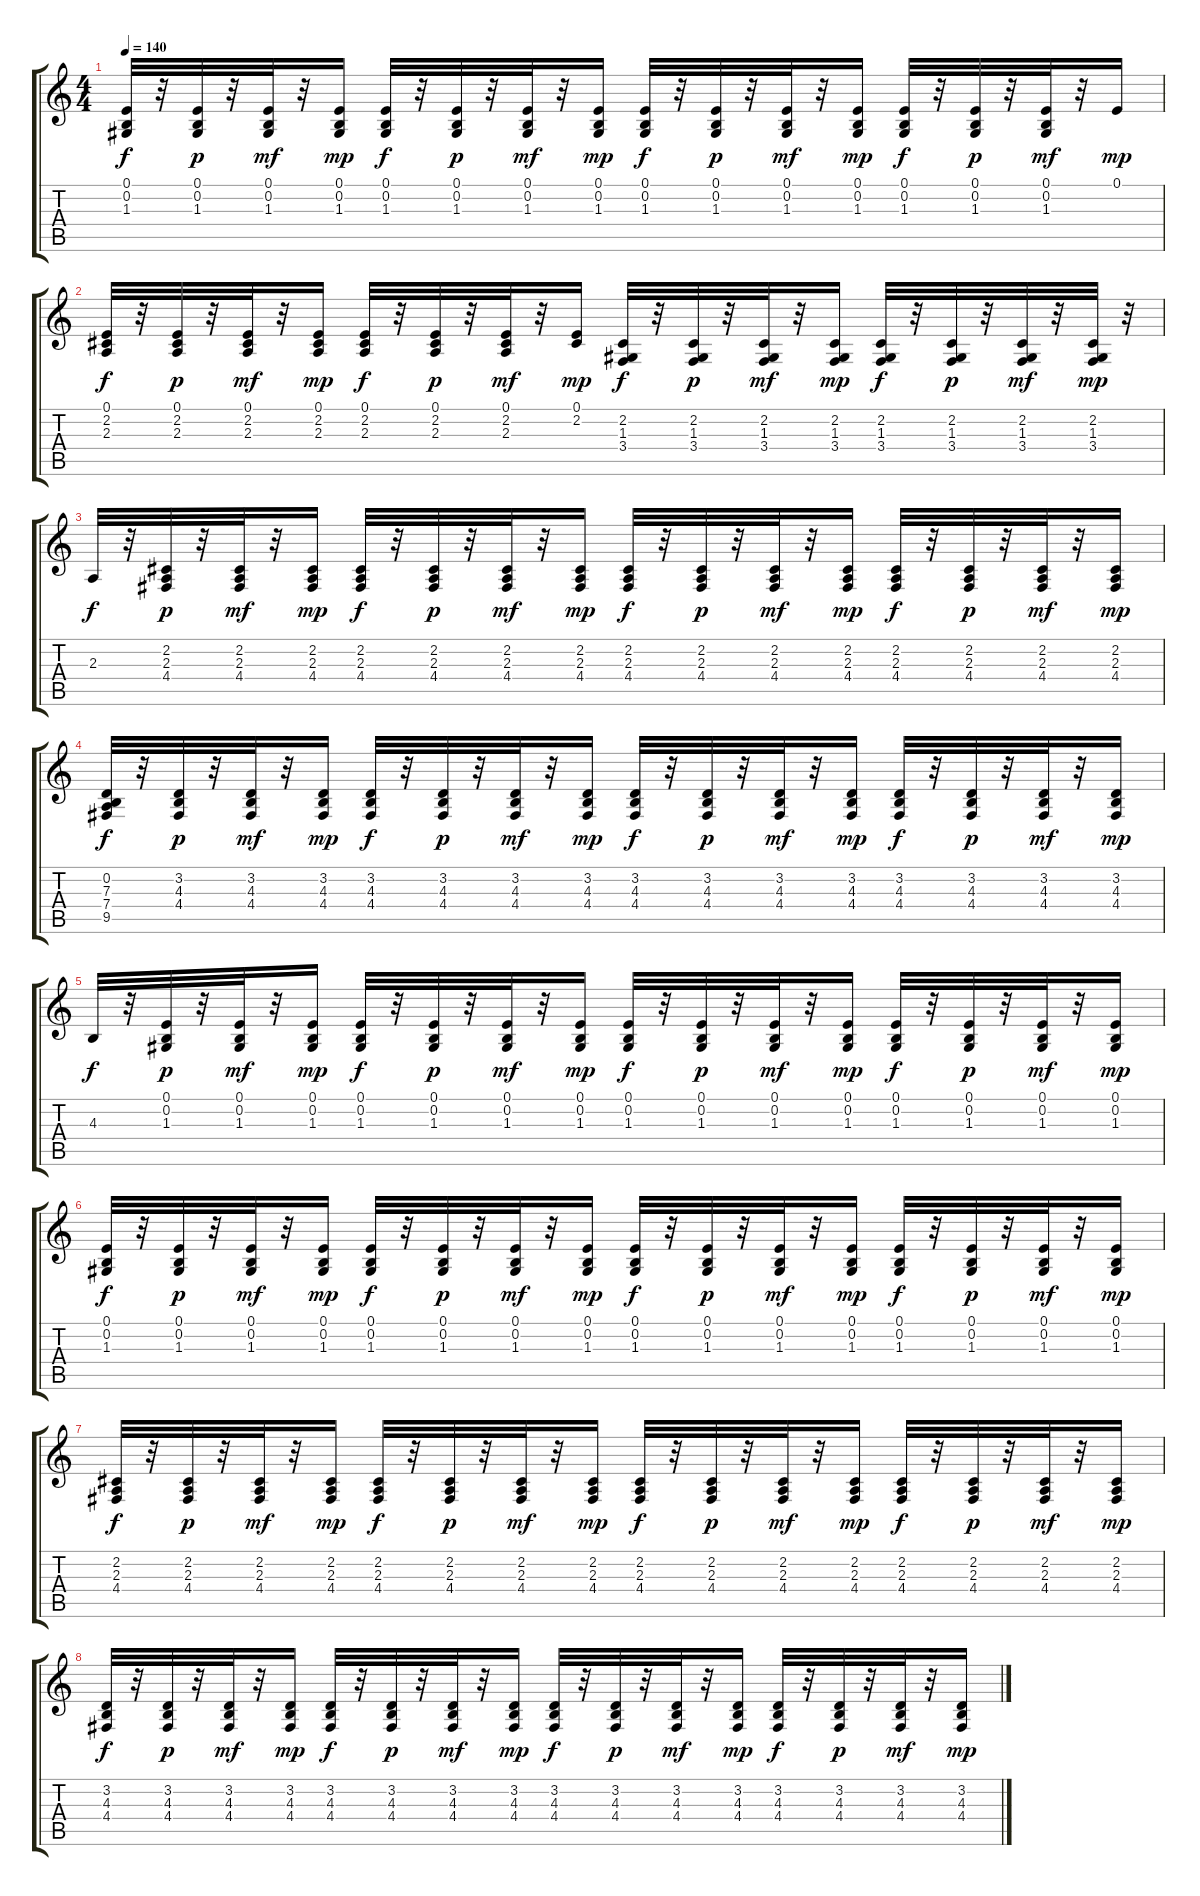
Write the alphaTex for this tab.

\track "" {instrument brightacousticpiano}
\staff {score tabs}
\tuning (E4 B3 G3 D3 A2 E2) {hide}
\ts (4 4)
\tempo 140
\clef g2
\ks c
(0.1 0.2 1.3).32{dy f} r.32 (0.1 0.2 1.3).32{dy p} r.32 (0.1 0.2 1.3).32{dy mf} r.32 (0.1 0.2 1.3).16{dy mp} (0.1 0.2 1.3).32{dy f} r.32 (0.1 0.2 1.3).32{dy p} r.32 (0.1 0.2 1.3).32{dy mf} r.32 (0.1 0.2 1.3).16{dy mp} (0.1 0.2 1.3).32{dy f} r.32 (0.1 0.2 1.3).32{dy p} r.32 (0.1 0.2 1.3).32{dy mf} r.32 (0.1 0.2 1.3).16{dy mp} (0.1 0.2 1.3).32{dy f} r.32 (0.1 0.2 1.3).32{dy p} r.32 (0.1 0.2 1.3).32{dy mf} r.32 0.1.16{dy mp} |
(0.1 2.2 2.3).32{dy f} r.32 (0.1 2.2 2.3).32{dy p} r.32 (0.1 2.2 2.3).32{dy mf} r.32 (0.1 2.2 2.3).16{dy mp} (0.1 2.2 2.3).32{dy f} r.32 (0.1 2.2 2.3).32{dy p} r.32 (0.1 2.2 2.3).32{dy mf} r.32 (0.1 2.2).16{dy mp} (2.2 1.3 3.4).32{dy f} r.32 (2.2 1.3 3.4).32{dy p} r.32 (2.2 1.3 3.4).32{dy mf} r.32 (2.2 1.3 3.4).16{dy mp} (2.2 1.3 3.4).32{dy f} r.32 (2.2 1.3 3.4).32{dy p} r.32 (2.2 1.3 3.4).32{dy mf} r.32 (2.2 1.3 3.4).32{dy mp} r.32 |
2.3.32{dy f} r.32 (2.2 2.3 4.4).32{dy p} r.32 (2.2 2.3 4.4).32{dy mf} r.32 (2.2 2.3 4.4).16{dy mp} (2.2 2.3 4.4).32{dy f} r.32 (2.2 2.3 4.4).32{dy p} r.32 (2.2 2.3 4.4).32{dy mf} r.32 (2.2 2.3 4.4).16{dy mp} (2.2 2.3 4.4).32{dy f} r.32 (2.2 2.3 4.4).32{dy p} r.32 (2.2 2.3 4.4).32{dy mf} r.32 (2.2 2.3 4.4).16{dy mp} (2.2 2.3 4.4).32{dy f} r.32 (2.2 2.3 4.4).32{dy p} r.32 (2.2 2.3 4.4).32{dy mf} r.32 (2.2 2.3 4.4).16{dy mp} |
(0.2 7.3 7.4 9.5).32{dy f} r.32 (3.2 4.3 4.4).32{dy p} r.32 (3.2 4.3 4.4).32{dy mf} r.32 (3.2 4.3 4.4).16{dy mp} (3.2 4.3 4.4).32{dy f} r.32 (3.2 4.3 4.4).32{dy p} r.32 (3.2 4.3 4.4).32{dy mf} r.32 (3.2 4.3 4.4).16{dy mp} (3.2 4.3 4.4).32{dy f} r.32 (3.2 4.3 4.4).32{dy p} r.32 (3.2 4.3 4.4).32{dy mf} r.32 (3.2 4.3 4.4).16{dy mp} (3.2 4.3 4.4).32{dy f} r.32 (3.2 4.3 4.4).32{dy p} r.32 (3.2 4.3 4.4).32{dy mf} r.32 (3.2 4.3 4.4).16{dy mp} |
4.3.32{dy f} r.32 (0.1 0.2 1.3).32{dy p} r.32 (0.1 0.2 1.3).32{dy mf} r.32 (0.1 0.2 1.3).16{dy mp} (0.1 0.2 1.3).32{dy f} r.32 (0.1 0.2 1.3).32{dy p} r.32 (0.1 0.2 1.3).32{dy mf} r.32 (0.1 0.2 1.3).16{dy mp} (0.1 0.2 1.3).32{dy f} r.32 (0.1 0.2 1.3).32{dy p} r.32 (0.1 0.2 1.3).32{dy mf} r.32 (0.1 0.2 1.3).16{dy mp} (0.1 0.2 1.3).32{dy f} r.32 (0.1 0.2 1.3).32{dy p} r.32 (0.1 0.2 1.3).32{dy mf} r.32 (0.1 0.2 1.3).16{dy mp} |
(0.1 0.2 1.3).32{dy f} r.32 (0.1 0.2 1.3).32{dy p} r.32 (0.1 0.2 1.3).32{dy mf} r.32 (0.1 0.2 1.3).16{dy mp} (0.1 0.2 1.3).32{dy f} r.32 (0.1 0.2 1.3).32{dy p} r.32 (0.1 0.2 1.3).32{dy mf} r.32 (0.1 0.2 1.3).16{dy mp} (0.1 0.2 1.3).32{dy f} r.32 (0.1 0.2 1.3).32{dy p} r.32 (0.1 0.2 1.3).32{dy mf} r.32 (0.1 0.2 1.3).16{dy mp} (0.1 0.2 1.3).32{dy f} r.32 (0.1 0.2 1.3).32{dy p} r.32 (0.1 0.2 1.3).32{dy mf} r.32 (0.1 0.2 1.3).16{dy mp} |
(2.2 2.3 4.4).32{dy f} r.32 (2.2 2.3 4.4).32{dy p} r.32 (2.2 2.3 4.4).32{dy mf} r.32 (2.2 2.3 4.4).16{dy mp} (2.2 2.3 4.4).32{dy f} r.32 (2.2 2.3 4.4).32{dy p} r.32 (2.2 2.3 4.4).32{dy mf} r.32 (2.2 2.3 4.4).16{dy mp} (2.2 2.3 4.4).32{dy f} r.32 (2.2 2.3 4.4).32{dy p} r.32 (2.2 2.3 4.4).32{dy mf} r.32 (2.2 2.3 4.4).16{dy mp} (2.2 2.3 4.4).32{dy f} r.32 (2.2 2.3 4.4).32{dy p} r.32 (2.2 2.3 4.4).32{dy mf} r.32 (2.2 2.3 4.4).16{dy mp} |
(3.2 4.3 4.4).32{dy f} r.32 (3.2 4.3 4.4).32{dy p} r.32 (3.2 4.3 4.4).32{dy mf} r.32 (3.2 4.3 4.4).16{dy mp} (3.2 4.3 4.4).32{dy f} r.32 (3.2 4.3 4.4).32{dy p} r.32 (3.2 4.3 4.4).32{dy mf} r.32 (3.2 4.3 4.4).16{dy mp} (3.2 4.3 4.4).32{dy f} r.32 (3.2 4.3 4.4).32{dy p} r.32 (3.2 4.3 4.4).32{dy mf} r.32 (3.2 4.3 4.4).16{dy mp} (3.2 4.3 4.4).32{dy f} r.32 (3.2 4.3 4.4).32{dy p} r.32 (3.2 4.3 4.4).32{dy mf} r.32 (3.2 4.3 4.4).16{dy mp}
